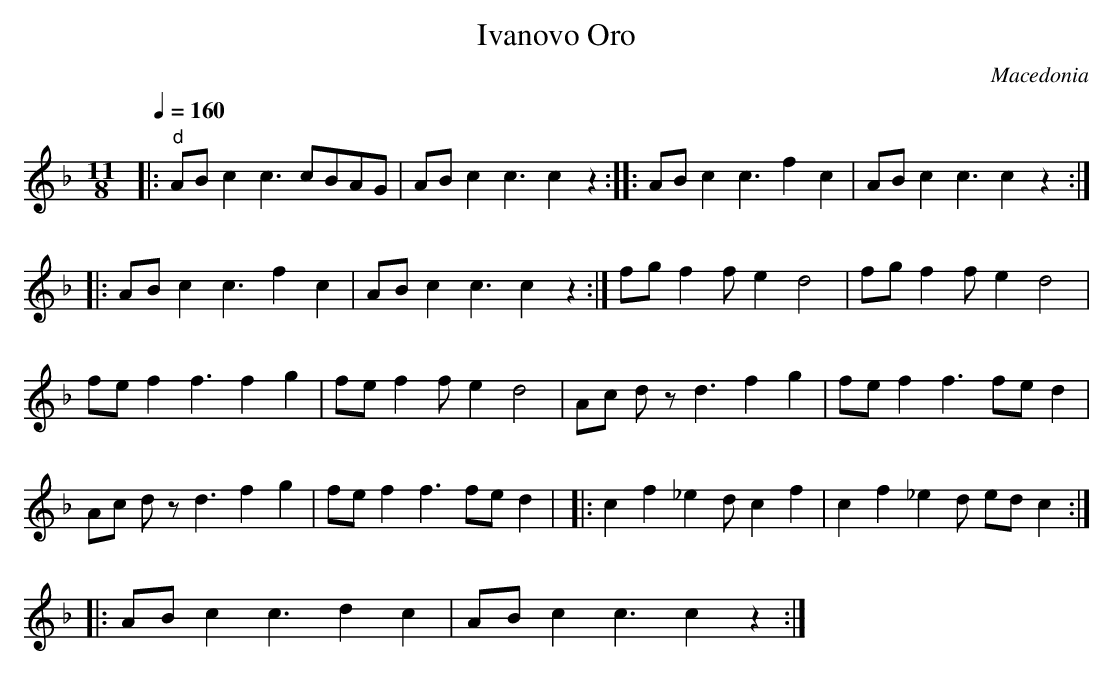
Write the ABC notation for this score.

X:1
T:Ivanovo Oro
O:Macedonia
L:1/8
M:11/8
Q:1/4=160
K:Dm
|:"d" AB c2  c3 cBAG  |AB c2 c3 c2 z2 :|\
|: AB c2  c3 f2 c2 |AB c2 c3 c2 z2 :|
|: AB c2  c3 f2 c2 |AB c2 c3 c2 z2 :|\
fg f2 fe2 d4| fg f2 fe2 d4|
 fe f2 f3 f2 g2| fe f2 fe2 d4|\
Ac dz d3 f2 g2| fe f2 f3 fed2|
Ac dz d3 f2 g2| fe f2 f3 fed2|\
|: c2 f2 _e2d c2 f2| c2 f2 _e2d  ed c2:|
|: AB c2 c3 d2 c2| AB c2 c3 c2 z2 :|
